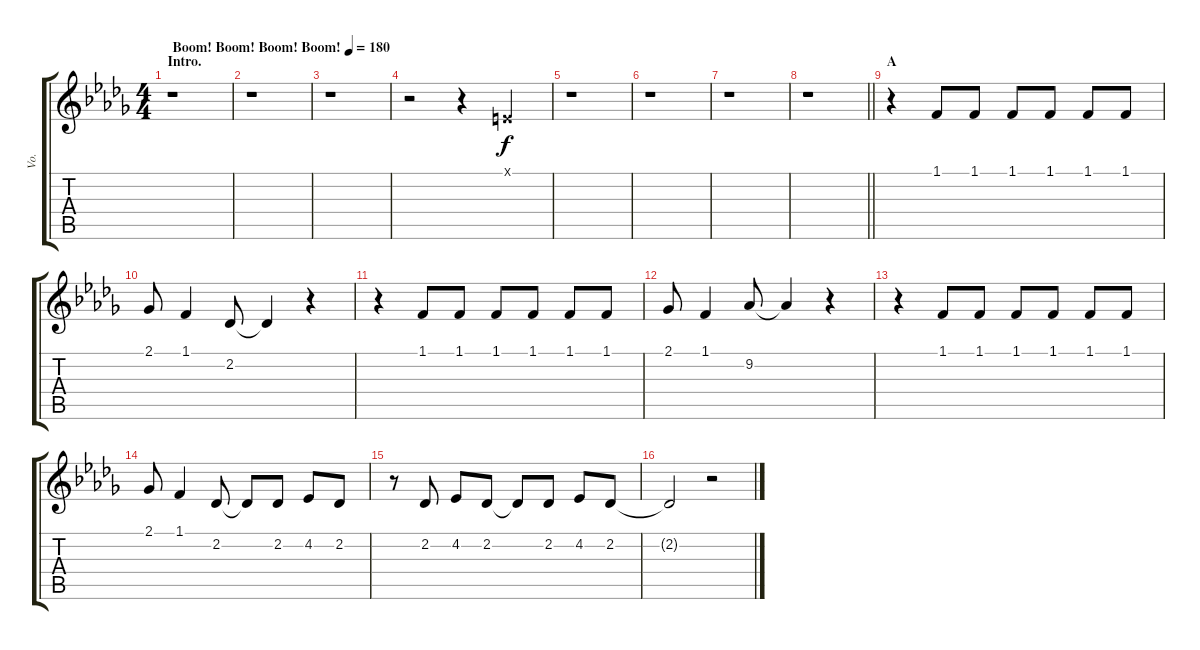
\track ("Vo." "Vo.") {instrument violin}
\staff {score tabs}
\tuning (E4 B3 G3 D3 A2 E2) {hide}
\ts (4 4)
\section ("" "Intro.")
\tempo (180 "Boom! Boom! Boom! Boom!")
\clef g2
\ks db
r.1{dy f instrument violin} |
r.1 |
r.1 |
r.2 r.4 0.1{x}.4 |
r.1 |
r.1 |
r.1 |
\barLineRight lightlight
r.1 |
\section ("" "A")
r.4 1.1.8 1.1.8 1.1.8 1.1.8 1.1.8 1.1.8 |
2.1.8 1.1.4 2.2.8 2.2{t}.4 r.4 |
r.4 1.1.8 1.1.8 1.1.8 1.1.8 1.1.8 1.1.8 |
2.1.8 1.1.4 9.2.8 9.2{t}.4 r.4 |
r.4 1.1.8 1.1.8 1.1.8 1.1.8 1.1.8 1.1.8 |
2.1.8 1.1.4 2.2.8 2.2{t}.8 2.2.8 4.2.8 2.2.8 |
r.8 2.2.8 4.2.8 2.2.8 2.2{t}.8 2.2.8 4.2.8 2.2.8 |
2.2{t}.2 r.2
